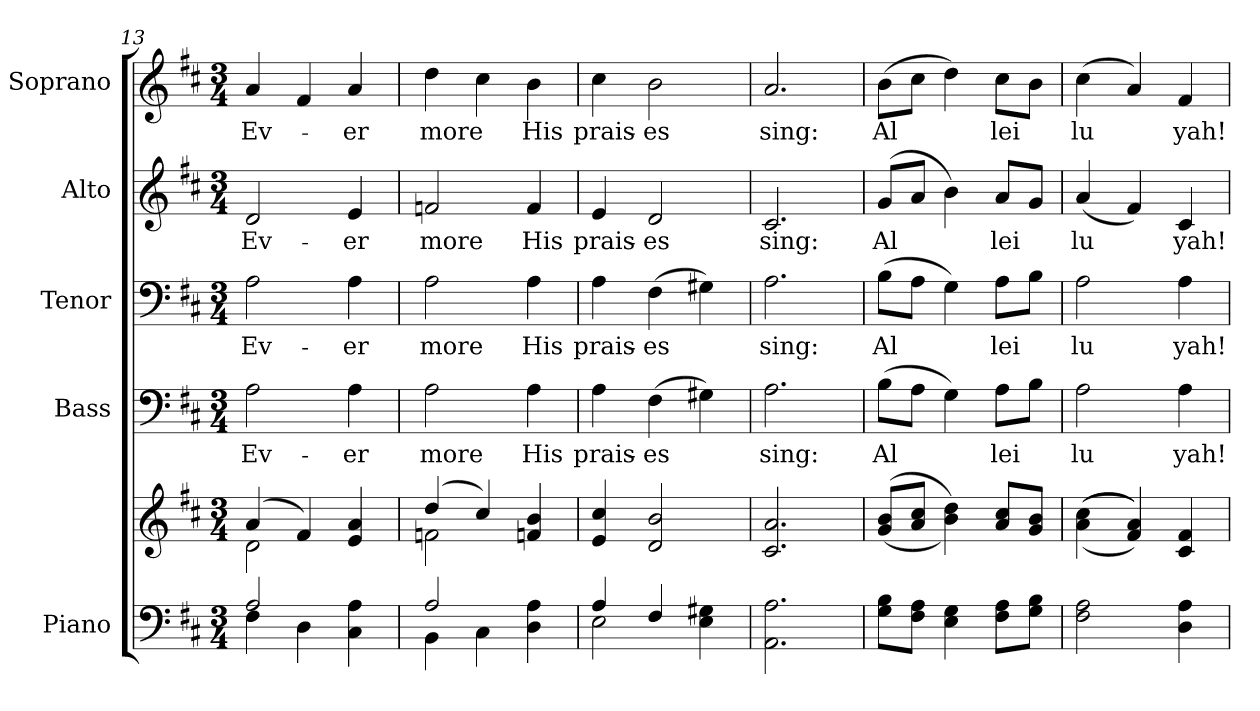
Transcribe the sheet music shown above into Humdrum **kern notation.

**kern	**kern	**kern	**text	**kern	**text	**kern	**text	**kern	**text
*part5	*part5	*part4	*part4	*part3	*part3	*part2	*part2	*part1	*part1
*staff6	*staff5	*staff4	*staff4	*staff3	*staff3	*staff2	*staff2	*staff1	*staff1
*I"Piano	*	*I"Bass	*	*I"Tenor	*	*I"Alto	*	*I"Soprano	*
*I'Pno.	*	*I'B.	*	*I'T.	*	*I'A.	*	*I'S.	*
!!LO:PB:g=z
*clefF4	*clefG2	*clefF4	*	*clefF4	*	*clefG2	*	*clefG2	*
*k[f#c#]	*k[f#c#]	*k[f#c#]	*	*k[f#c#]	*	*k[f#c#]	*	*k[f#c#]	*
*D:	*D:	*D:	*	*D:	*	*D:	*	*D:	*
*M3/4	*M3/4	*M3/4	*	*M3/4	*	*M3/4	*	*M3/4	*
=13	=13	=13	=13	=13	=13	=13	=13	=13	=13
*^	*^	*	*	*	*	*	*	*	*
!	!	!	!	!	!LO:LY:b:color=#000000	!	!	!	!	!	!
!	!	!	!	!	!	!	!LO:LY:b:color=#000000	!	!	!	!
!	!	!	!	!	!	!	!	!	!LO:LY:b:color=#000000	!	!
!	!	!	!	!	!	!	!	!	!	!	!LO:LY:b:color=#000000
2Ai/	4F#i\	(4ai/	2di\	2Ai\	Ev-	2Ai\	Ev-	2di/	Ev-	4ai/	Ev-
.	4Di\	4f#i/)	.	.	.	.	.	.	.	4f#i/	.
!	!	!	!	!	!LO:LY:b:color=#000000	!	!	!	!	!	!
!	!	!	!	!	!	!	!LO:LY:b:color=#000000	!	!	!	!
!	!	!	!	!	!	!	!	!	!LO:LY:b:color=#000000	!	!
!	!	!	!	!	!	!	!	!	!	!	!LO:LY:b:color=#000000
4C#i\ 4Ai	4ryy	4ei/ 4ai	4ryy	4Ai\	-er	4Ai\	-er	4ei/	-er	4ai/	-er
=14	=14	=14	=14	=14	=14	=14	=14	=14	=14	=14	=14
!	!	!	!	!	!LO:LY:b:color=#000000	!	!	!	!	!	!
!	!	!	!	!	!	!	!LO:LY:b:color=#000000	!	!	!	!
!	!	!	!	!	!	!	!	!	!LO:LY:b:color=#000000	!	!
!	!	!	!	!	!	!	!	!	!	!	!LO:LY:b:color=#000000
2Ai/	4BBi\	(4ddi/	2fni\	2Ai\	more	2Ai\	more	2fni/	more	4ddi\	more
.	4C#i\	4cc#i/)	.	.	.	.	.	.	.	4cc#i\	.
!	!	!	!	!	!LO:LY:b:color=#000000	!	!	!	!	!	!
!	!	!	!	!	!	!	!LO:LY:b:color=#000000	!	!	!	!
!	!	!	!	!	!	!	!	!	!LO:LY:b:color=#000000	!	!
!	!	!	!	!	!	!	!	!	!	!	!LO:LY:b:color=#000000
4Di\ 4Ai	4ryy	4fni/ 4bi	4ryy	4Ai\	His	4Ai\	His	4fi/	His	4bi\	His
*	*	*v	*v	*	*	*	*	*	*	*	*
=15	=15	=15	=15	=15	=15	=15	=15	=15	=15	=15
*	*	*^	*	*	*	*	*	*	*	*
!	!	!	!	!	!LO:LY:b:color=#000000	!	!	!	!	!	!
*	*	*v	*v	*	*	*	*	*	*	*	*
*	*	*^	*	*	*	*	*	*	*	*
!	!	!	!	!	!	!	!LO:LY:b:color=#000000	!	!	!	!
*	*	*v	*v	*	*	*	*	*	*	*	*
*	*	*^	*	*	*	*	*	*	*	*
!	!	!	!	!	!	!	!	!	!LO:LY:b:color=#000000	!	!
*	*	*v	*v	*	*	*	*	*	*	*	*
*	*	*^	*	*	*	*	*	*	*	*
!	!	!	!	!	!	!	!	!	!	!	!LO:LY:b:color=#000000
*	*	*v	*v	*	*	*	*	*	*	*	*
4Ai/	2Ei\	4ei/ 4cc#i	4Ai\	prais-	4Ai\	prais-	4ei/	prais-	4cc#i\	prais-
!	!	!	!	!LO:LY:b:color=#000000	!	!	!	!	!	!
!	!	!	!	!	!	!LO:LY:b:color=#000000	!	!	!	!
!	!	!	!	!	!	!	!	!LO:LY:b:color=#000000	!	!
!	!	!	!	!	!	!	!	!	!	!LO:LY:b:color=#000000
4F#i/	.	2di/ 2bi	(4F#i\	-es	(4F#i\	-es	2di/	-es	2bi\	-es
4Ei\ 4G#Xi	4ryy	.	4G#Xi\)	.	4G#Xi\)	.	.	.	.	.
*v	*v	*	*	*	*	*	*	*	*	*
=16	=16	=16	=16	=16	=16	=16	=16	=16	=16
*^	*	*	*	*	*	*	*	*	*
!	!	!	!	!LO:LY:b:color=#000000	!	!	!	!	!	!
*v	*v	*	*	*	*	*	*	*	*	*
*^	*	*	*	*	*	*	*	*	*
!	!	!	!	!	!	!LO:LY:b:color=#000000	!	!	!	!
*v	*v	*	*	*	*	*	*	*	*	*
*^	*	*	*	*	*	*	*	*	*
!	!	!	!	!	!	!	!	!LO:LY:b:color=#000000	!	!
*v	*v	*	*	*	*	*	*	*	*	*
*^	*	*	*	*	*	*	*	*	*
!	!	!	!	!	!	!	!	!	!	!LO:LY:b:color=#000000
*v	*v	*	*	*	*	*	*	*	*	*
2.AAi\ 2.Ai	2.c#i/ 2.ai	2.Ai\	sing:	2.Ai\	sing:	2.c#i/	sing:	2.ai/	sing:
!!LO:PB:g=z
=17	=17	=17	=17	=17	=17	=17	=17	=17	=17
!	!	!	!LO:LY:b:color=#000000	!	!	!	!	!	!
!	!	!	!	!	!LO:LY:b:color=#000000	!	!	!	!
!	!	!	!	!	!	!	!LO:LY:b:color=#000000	!	!
!	!	!	!	!	!	!	!	!	!LO:LY:b:color=#000000
8Gi\ 8BiL	((8gi/ 8biL	(8Bi\L	Al	(8Bi\L	Al	(8gi/L	Al	(8bi\L	Al
8F#i\ 8AiJ	8ai/ 8cc#iJ	8Ai\J	.	8Ai\J	.	8ai/J	.	8cc#i\J	.
4Ei\ 4Gi	4bi\ 4ddi))	4Gi\)	.	4Gi\)	.	4bi\)	.	4ddi\)	.
!	!	!	!LO:LY:b:color=#000000	!	!	!	!	!	!
!	!	!	!	!	!LO:LY:b:color=#000000	!	!	!	!
!	!	!	!	!	!	!	!LO:LY:b:color=#000000	!	!
!	!	!	!	!	!	!	!	!	!LO:LY:b:color=#000000
8F#i\ 8AiL	8ai/ 8cc#iL	8Ai\L	lei	8Ai\L	lei	8ai/L	lei	8cc#i\L	lei
8Gi\ 8BiJ	8gi/ 8biJ	8Bi\J	.	8Bi\J	.	8gi/J	.	8bi\J	.
=18	=18	=18	=18	=18	=18	=18	=18	=18	=18
!	!	!	!LO:LY:b:color=#000000	!	!	!	!	!	!
!	!	!	!	!	!LO:LY:b:color=#000000	!	!	!	!
!	!	!	!	!	!	!	!LO:LY:b:color=#000000	!	!
!	!	!	!	!	!	!	!	!	!LO:LY:b:color=#000000
2F#i\ 2Ai	(((4ai\ 4cc#i	2Ai\	lu	2Ai\	lu	(4ai/	lu	(4cc#i\	lu
.	4f#i/ 4ai)))	.	.	.	.	4f#i/)	.	4ai/)	.
!	!	!	!LO:LY:b:color=#000000	!	!	!	!	!	!
!	!	!	!	!	!LO:LY:b:color=#000000	!	!	!	!
!	!	!	!	!	!	!	!LO:LY:b:color=#000000	!	!
!	!	!	!	!	!	!	!	!	!LO:LY:b:color=#000000
4Di\ 4Ai	4c#i/ 4f#i	4Ai\	yah!	4Ai\	yah!	4c#i/	yah!	4f#i/	yah!
=	=	=	=	=	=	=	=	=	=
*-	*-	*-	*-	*-	*-	*-	*-	*-	*-
